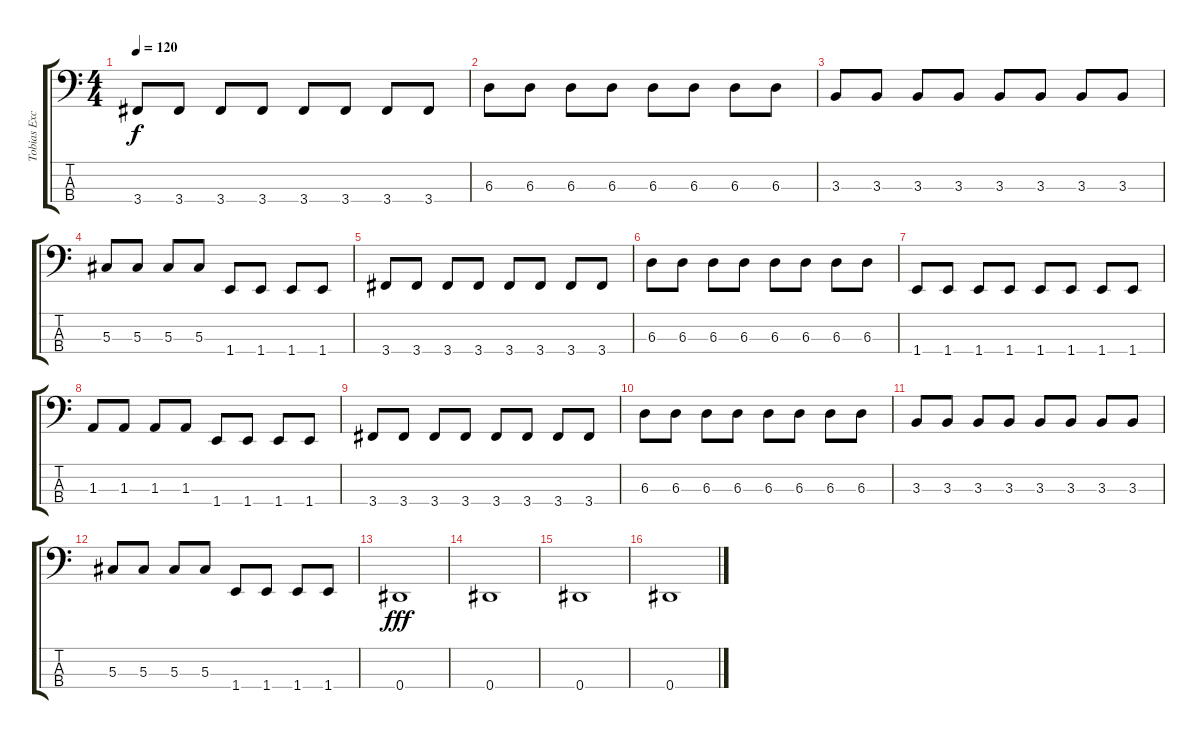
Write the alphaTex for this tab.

\track ("Tobias Excel" "Tobias Exc") {instrument electricbassfinger}
\staff {score tabs}
\tuning (Gb2 Db2 Ab1 Eb1) {hide}
\ts (4 4)
\tempo 120
\clef f4
\ks c
3.4.8{dy f} 3.4.8 3.4.8 3.4.8 3.4.8 3.4.8 3.4.8 3.4.8 |
6.3.8 6.3.8 6.3.8 6.3.8 6.3.8 6.3.8 6.3.8 6.3.8 |
3.3.8 3.3.8 3.3.8 3.3.8 3.3.8 3.3.8 3.3.8 3.3.8 |
5.3.8 5.3.8 5.3.8 5.3.8 1.4.8 1.4.8 1.4.8 1.4.8 |
3.4.8 3.4.8 3.4.8 3.4.8 3.4.8 3.4.8 3.4.8 3.4.8 |
6.3.8 6.3.8 6.3.8 6.3.8 6.3.8 6.3.8 6.3.8 6.3.8 |
1.4.8 1.4.8 1.4.8 1.4.8 1.4.8 1.4.8 1.4.8 1.4.8 |
1.3.8 1.3.8 1.3.8 1.3.8 1.4.8 1.4.8 1.4.8 1.4.8 |
3.4.8 3.4.8 3.4.8 3.4.8 3.4.8 3.4.8 3.4.8 3.4.8 |
6.3.8 6.3.8 6.3.8 6.3.8 6.3.8 6.3.8 6.3.8 6.3.8 |
3.3.8 3.3.8 3.3.8 3.3.8 3.3.8 3.3.8 3.3.8 3.3.8 |
5.3.8 5.3.8 5.3.8 5.3.8 1.4.8 1.4.8 1.4.8 1.4.8 |
0.4.1{dy fff} |
0.4.1 |
0.4.1 |
0.4.1
